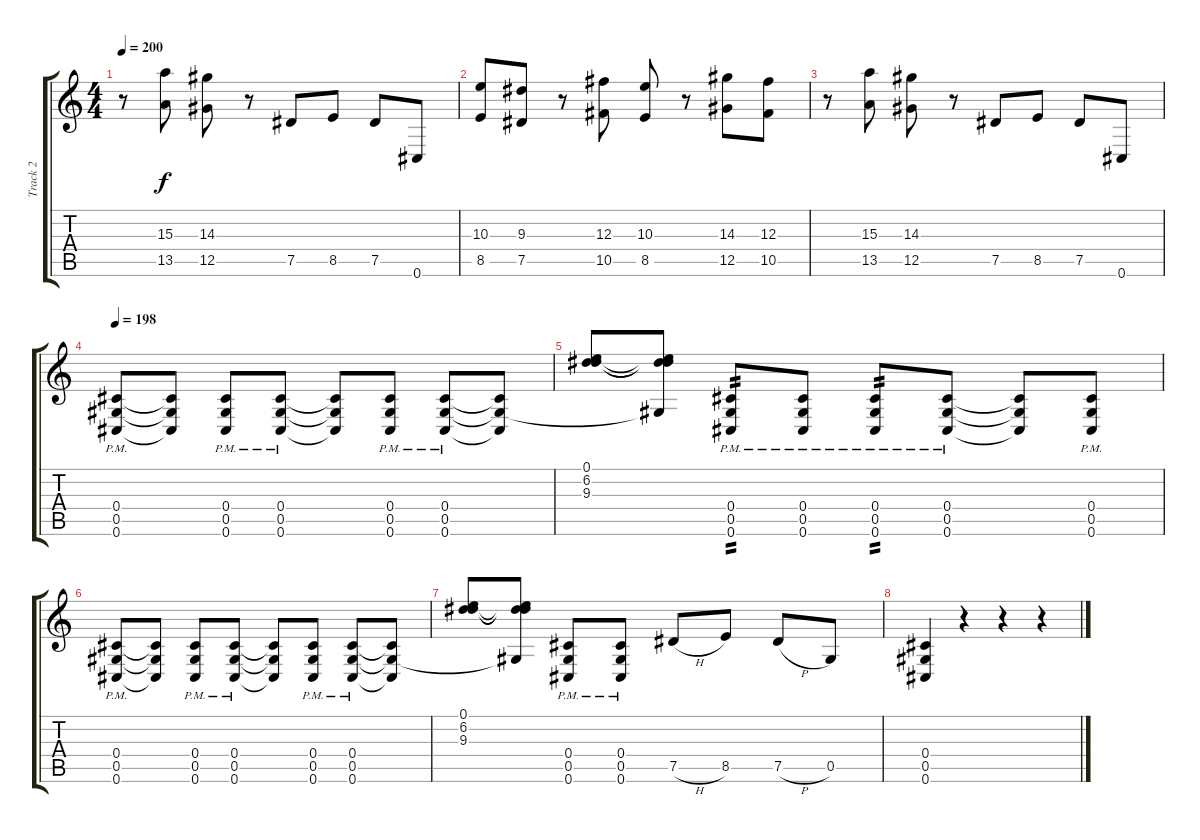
\track ("Track 2" "Track 2") {instrument overdrivenguitar}
\staff {score tabs}
\tuning (Eb4 Bb3 Gb3 Db3 Ab2 Db2) {hide}
\ts (4 4)
\tempo 200
\clef g2
\ks c
r.8{dy f} (15.3 13.5).8 (14.3 12.5).8 r.8 7.5.8 8.5.8 7.5.8 0.6.8 |
(10.3 8.5).8 (9.3 7.5).8 r.8 (12.3 10.5).8 (10.3 8.5).8 r.8 (14.3 12.5).8 (12.3 10.5).8 |
r.8 (15.3 13.5).8 (14.3 12.5).8 r.8 7.5.8 8.5.8 7.5.8 0.6.8 |
\tempo 198
(0.4{pm} 0.5{pm} 0.6{pm}).8 (0.4{t} 0.5{t} 0.6{t}).8 (0.4{pm} 0.5{pm} 0.6{pm}).8 (0.4{pm} 0.5{pm} 0.6{pm}).8 (0.4{t} 0.5{t} 0.6{t}).8 (0.4{pm} 0.5{pm} 0.6{pm}).8 (0.4{pm} 0.5{pm} 0.6{pm}).8 (0.4{t} 0.5{t} 0.6{t}).8 |
(0.1 6.2 9.3).8 (0.1{t} 6.2{t} 9.3{t} 0.5{t}).8 (0.4{pm} 0.5{pm} 0.6{pm}).8{tp 2} (0.4{pm} 0.5{pm} 0.6{pm}).8 (0.4{pm} 0.5{pm} 0.6{pm}).8{tp 2} (0.4{pm} 0.5{pm} 0.6{pm}).8 (0.4{t} 0.5{t} 0.6{t}).8 (0.4{pm} 0.5{pm} 0.6{pm}).8 |
(0.4{pm} 0.5{pm} 0.6{pm}).8 (0.4{t} 0.5{t} 0.6{t}).8 (0.4{pm} 0.5{pm} 0.6{pm}).8 (0.4{pm} 0.5{pm} 0.6{pm}).8 (0.4{t} 0.5{t} 0.6{t}).8 (0.4{pm} 0.5{pm} 0.6{pm}).8 (0.4{pm} 0.5{pm} 0.6{pm}).8 (0.4{t} 0.5{t} 0.6{t}).8 |
(0.1 6.2 9.3).8 (0.1{t} 6.2{t} 9.3{t} 0.5{t}).8 (0.4{pm} 0.5{pm} 0.6{pm}).8 (0.4{pm} 0.5{pm} 0.6{pm}).8 7.5{h}.8 8.5.8 7.5{h}.8 0.5.8 |
(0.4 0.5 0.6).4 r.4 r.4 r.4
